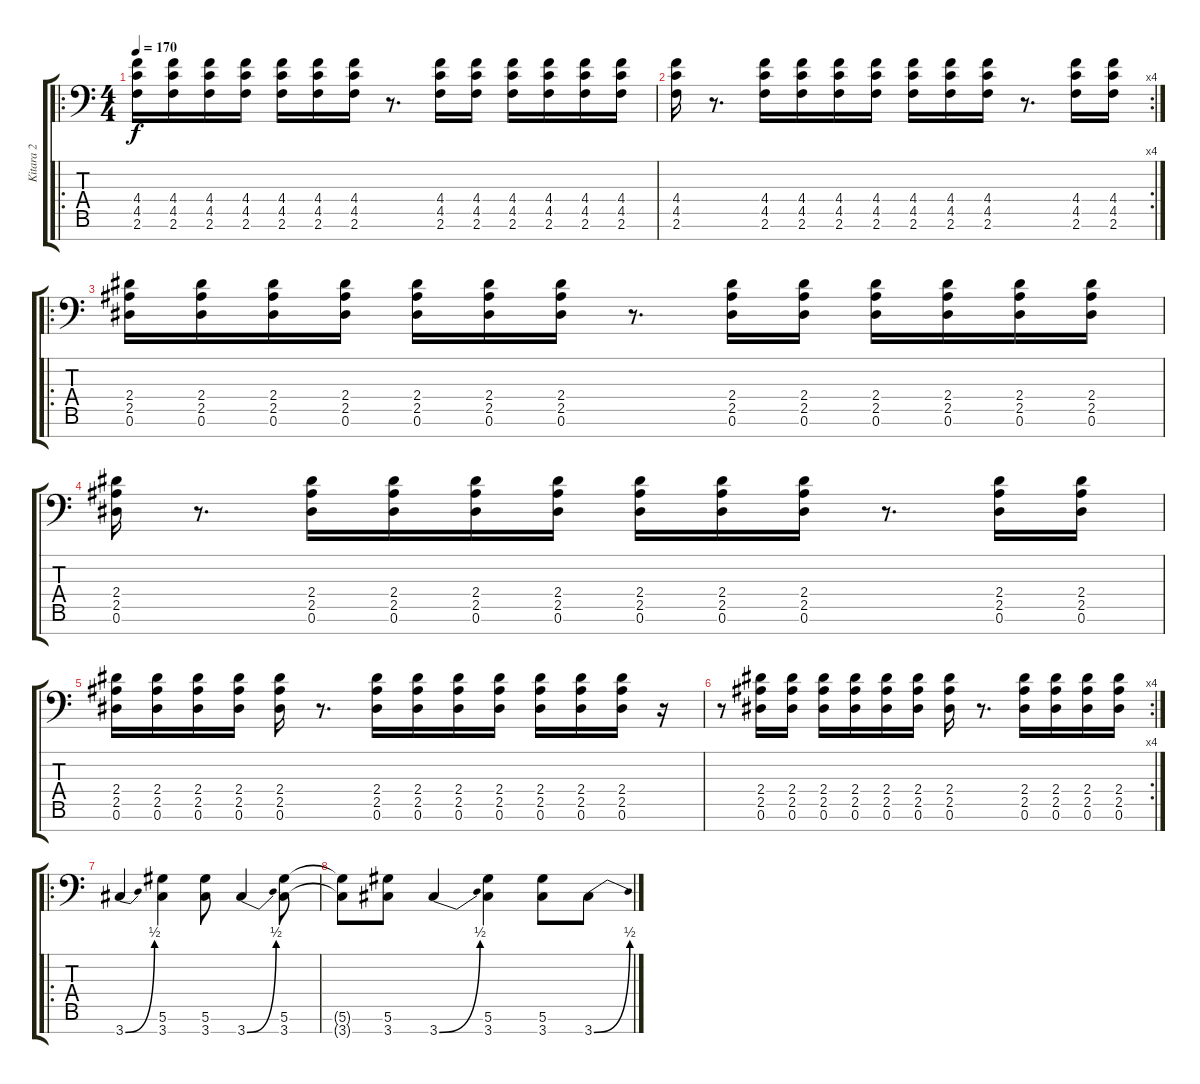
\track ("Kitara 2" "Kitara 2") {instrument distortionguitar}
\staff {score tabs}
\tuning (Eb4 Bb3 Gb3 Db3 Ab2 Eb2 Bb1) {hide}
\ro
\ts (4 4)
\tempo 170
\clef f4
\ks c
(4.4 4.5 2.6).16{dy f} (4.4 4.5 2.6).16 (4.4 4.5 2.6).16 (4.4 4.5 2.6).16 (4.4 4.5 2.6).16 (4.4 4.5 2.6).16 (4.4 4.5 2.6).16 r.8{d} (4.4 4.5 2.6).16 (4.4 4.5 2.6).16 (4.4 4.5 2.6).16 (4.4 4.5 2.6).16 (4.4 4.5 2.6).16 (4.4 4.5 2.6).16 |
\rc 4
(4.4 4.5 2.6).16 r.8{d} (4.4 4.5 2.6).16 (4.4 4.5 2.6).16 (4.4 4.5 2.6).16 (4.4 4.5 2.6).16 (4.4 4.5 2.6).16 (4.4 4.5 2.6).16 (4.4 4.5 2.6).16 r.8{d} (4.4 4.5 2.6).16 (4.4 4.5 2.6).16 |
\ro
(2.4 2.5 0.6).16 (2.4 2.5 0.6).16 (2.4 2.5 0.6).16 (2.4 2.5 0.6).16 (2.4 2.5 0.6).16 (2.4 2.5 0.6).16 (2.4 2.5 0.6).16 r.8{d} (2.4 2.5 0.6).16 (2.4 2.5 0.6).16 (2.4 2.5 0.6).16 (2.4 2.5 0.6).16 (2.4 2.5 0.6).16 (2.4 2.5 0.6).16 |
(2.4 2.5 0.6).16 r.8{d} (2.4 2.5 0.6).16 (2.4 2.5 0.6).16 (2.4 2.5 0.6).16 (2.4 2.5 0.6).16 (2.4 2.5 0.6).16 (2.4 2.5 0.6).16 (2.4 2.5 0.6).16 r.8{d} (2.4 2.5 0.6).16 (2.4 2.5 0.6).16 |
(2.4 2.5 0.6).16 (2.4 2.5 0.6).16 (2.4 2.5 0.6).16 (2.4 2.5 0.6).16 (2.4 2.5 0.6).16 r.8{d} (2.4 2.5 0.6).16 (2.4 2.5 0.6).16 (2.4 2.5 0.6).16 (2.4 2.5 0.6).16 (2.4 2.5 0.6).16 (2.4 2.5 0.6).16 (2.4 2.5 0.6).16 r.16 |
\rc 4
r.8 (2.4 2.5 0.6).16 (2.4 2.5 0.6).16 (2.4 2.5 0.6).16 (2.4 2.5 0.6).16 (2.4 2.5 0.6).16 (2.4 2.5 0.6).16 (2.4 2.5 0.6).16 r.8{d} (2.4 2.5 0.6).16 (2.4 2.5 0.6).16 (2.4 2.5 0.6).16 (2.4 2.5 0.6).16 |
\ro
3.7{be (bend 0 0 60 2)}.4 (5.6 3.7).4 (5.6 3.7).8 3.7{be (bend 0 0 60 2)}.4 (5.6 3.7).8 |
(5.6{t} 3.7{t}).8 (5.6 3.7).8 3.7{be (bend 0 0 60 2)}.4 (5.6 3.7).4 (5.6 3.7).8 3.7{be (bend 0 0 60 2)}.8
